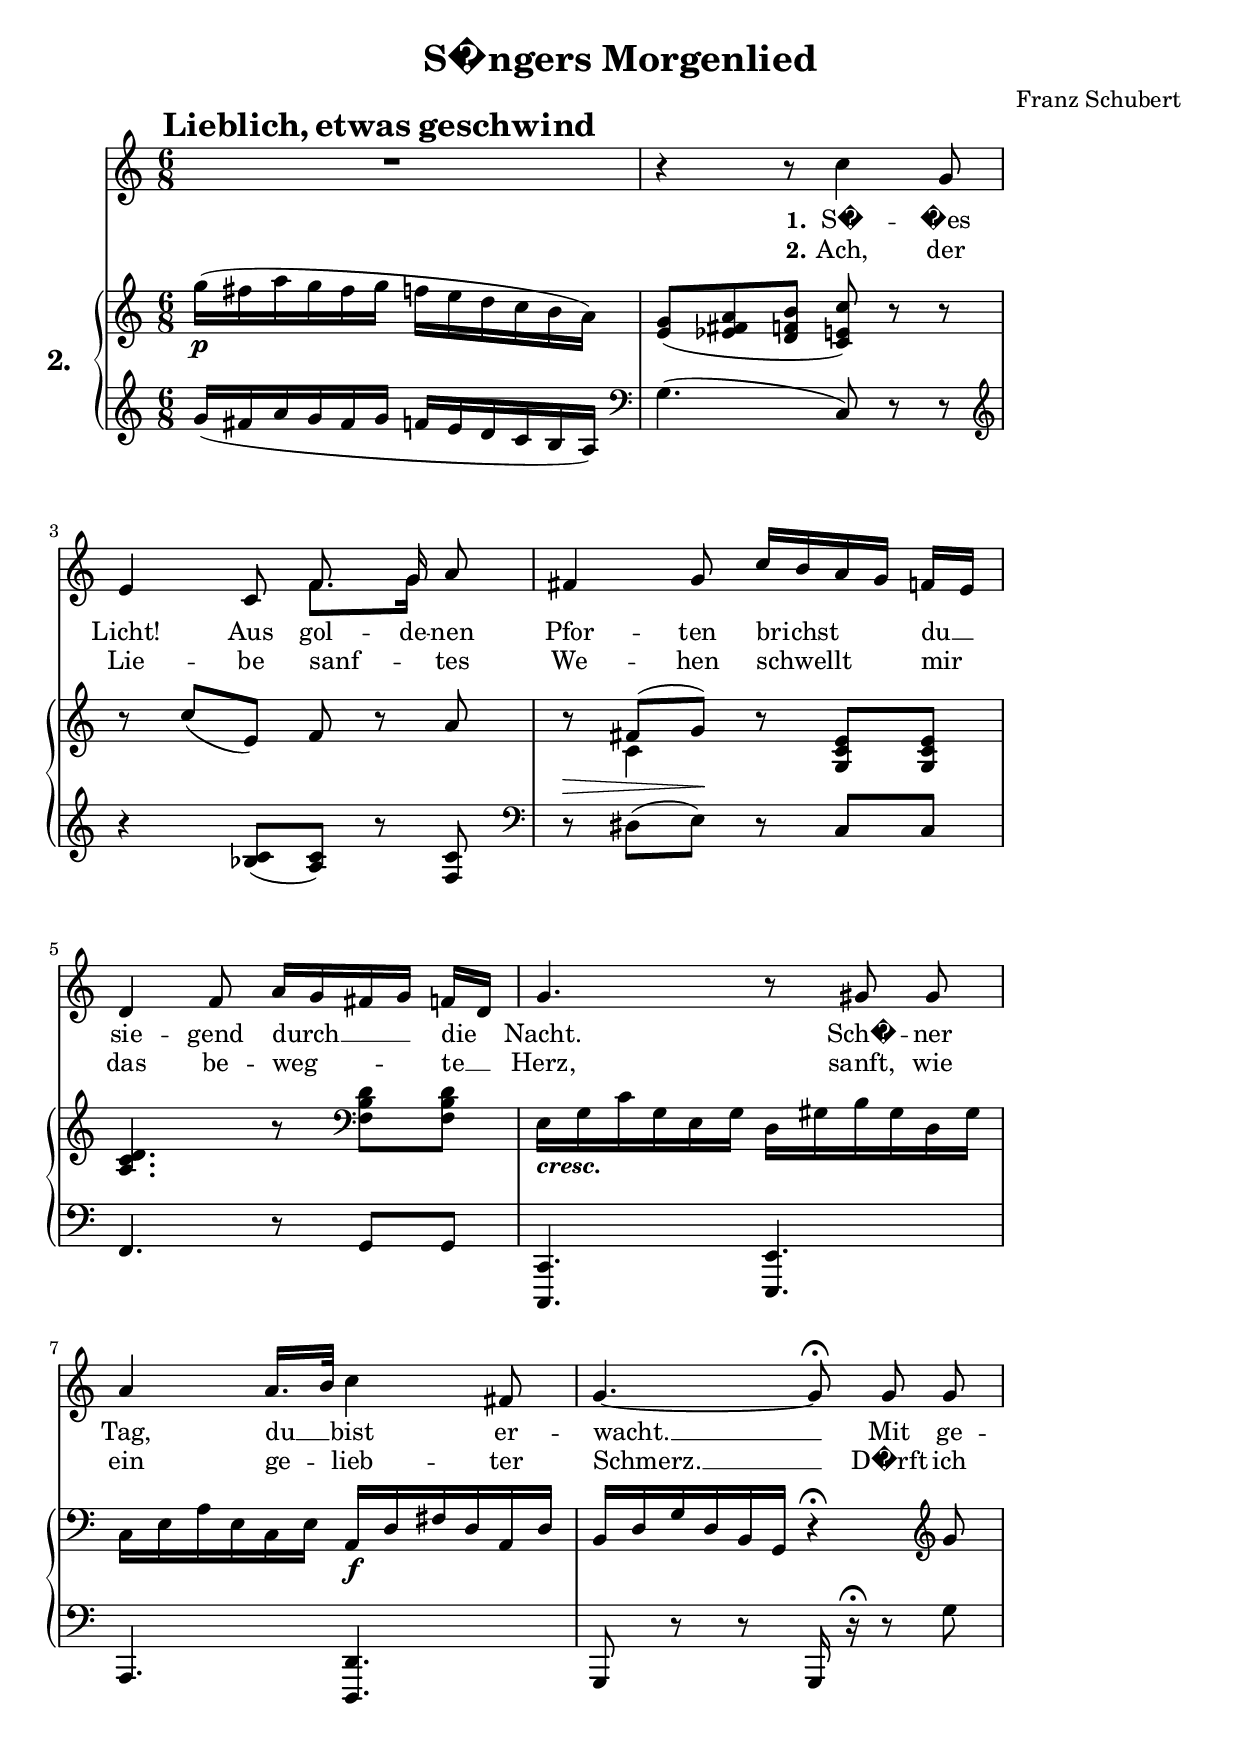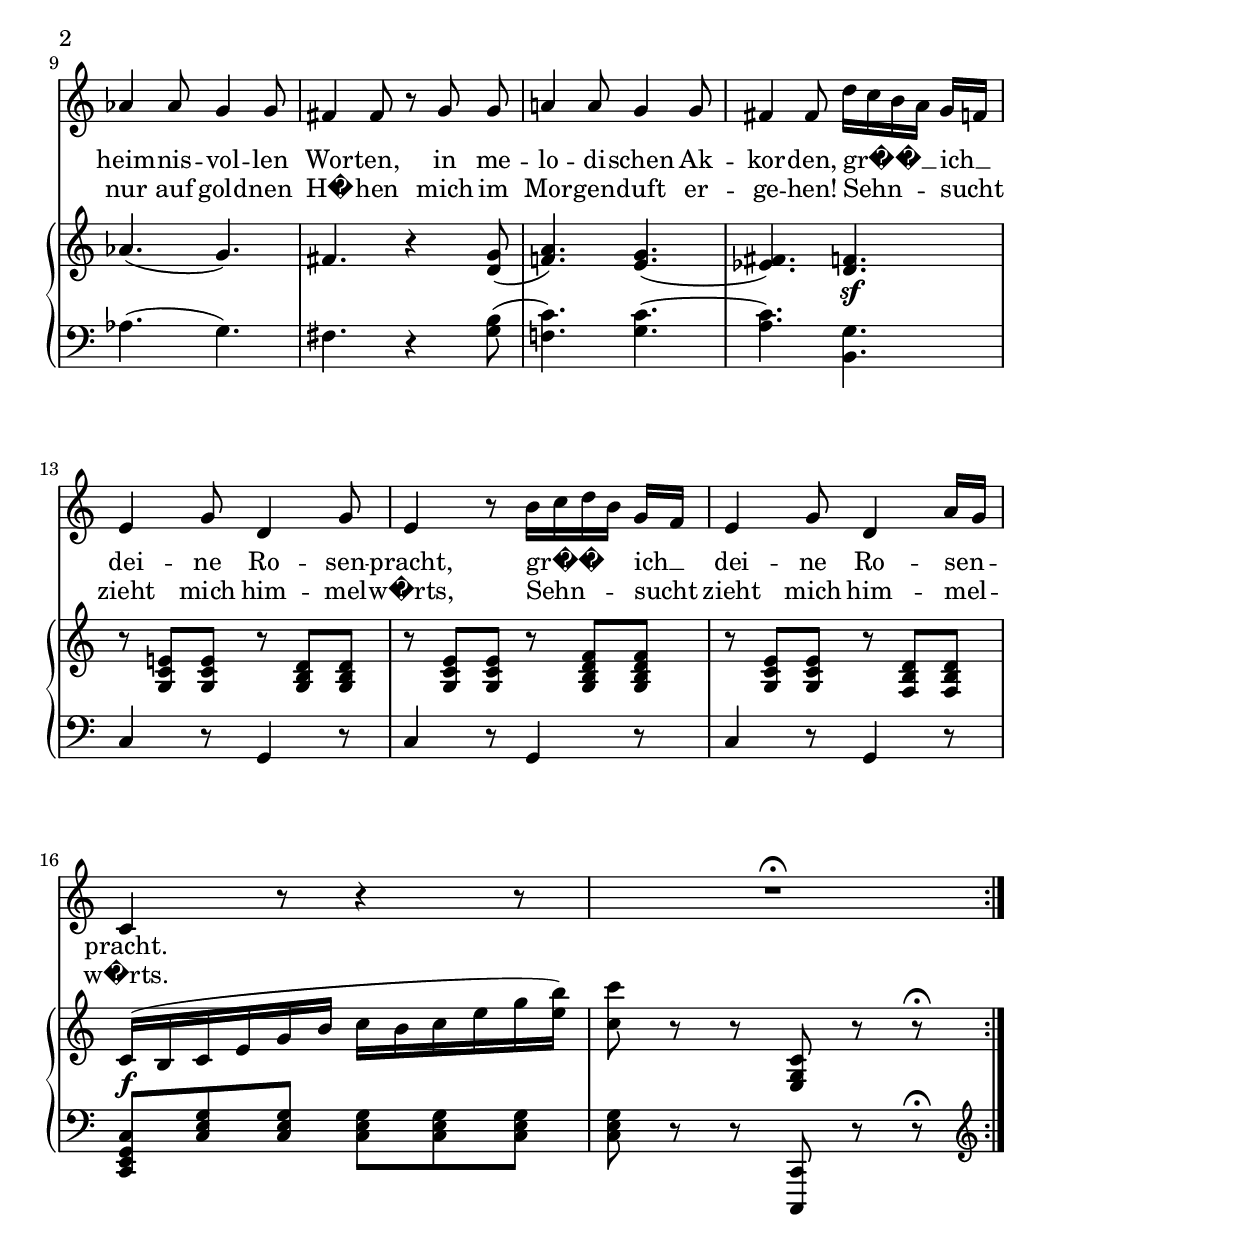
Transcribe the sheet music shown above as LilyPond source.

\header {
    title = "S�ngers Morgenlied"
    composer = "Franz Schubert"
    date = "27. Februar 1815"
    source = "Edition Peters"
    editor = "Paul Losse"
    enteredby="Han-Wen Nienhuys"
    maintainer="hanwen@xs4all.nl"

    texidoc = "The source is a rather tightly set Peters in Edition is
    a heavy font. The Peters edition (4622c) was `herausgegeben' by
    Paul Losse, whose name also appears on a 1956 edition of some
    other music. Strictly speaking, his edititorial enhancements will
    not be in the PD - but I am assuming there are no notable ones in
    this small piece.

    The original compresses the entire music onto a single page, in 4
    systems.  Lily does so too if you tune down spacing-increment, but
    chooses line breaks differently.

    Further manual tweaks: the slur in measure 12 has been flattened
manually. The beam in measure 3, left-hand, technically is wrong, but
has been added following the original. The crescendo in measure 4 has
been lowered

"

}

\version "2.2.0"
manuscriptBreak = { \break }



\paper  {
    #(paper-set-staff-size (* 5.8 mm))
    linewidth = #(* mm 160)
    indent = 8\mm
    interscoreline = 2.\mm
    }

modernAccidentals = {
  \set Staff.extraNatural =  ##f
  \set Staff.autoAccidentals =  #'(Staff (same-octave . 1) (any-octave . 0))
  \set Staff.autoCautionaries =  #'()  
}


melody = \notes   \relative c'' \repeat volta 2 \context Voice = singer {
    \time 6/8
    \autoBeamOff
    s1*0^\markup { \bold \large\bigger\bigger { \hspace #-3.0 Lieblich, etwas geschwind } }
  R2.
  r4 r8 c4 g8 |
  e4 c8
    <<
	\new Voice { \stemUp f8. g16 }
	{ \stemDown f8.[ g16] } >> \stemBoth a8 |
  fis4  g8 c16[ b a g] f[ e] |
  d4 f8 a16[ g fis g] f[ d] |
  g4. r8 gis gis |
  a4 a16.[ b32] c4 fis,8 |
  g4.~ g8-\fermata g8 g |
  as4 as8 g4 g8 |
  fis4 fis8 r8 g g  |
  a!4 a8 g4 g8 |
  fis4 fis8 d'16[ c b a] g[ f] |
  e4 g8 d4 g8 e4 r8 b'16[ c d b] g[ f] |
  e4 g8 d4 a'16[ g] |
  c,4 r8 r4 r8 |

    % TODO : make \fermata work. 
  R2.^\fermataMarkup 
}


ignoreMelisma =	\set ignoreMelismata = ##t
ignoreMelismaOff = \unset ignoreMelismata 


firstVerse = \lyrics {
    \set stanza = "1."
    
    S� -- �es Licht! Aus
    \ignoreMelisma
    gol --
    \ignoreMelismaOff

    de -- nen  Pfor -- ten brichst du __ \manuscriptBreak | 
    sie -- gend durch __ die Nacht. Sch� -- ner Tag, du __ bist er -- wacht. __ Mit ge -- |
    \manuscriptBreak
    heim -- nis -- vol -- len Wor -- ten, in me -- lo -- di -- schen Ak -- kor -- den, gr�� __ ich __ \manuscriptBreak |
    dei -- ne Ro -- sen -- pracht, gr�� ich __ dei -- ne Ro -- sen -- pracht. 
    }

secondVerse = \lyrics {
    \set stanza = "2."
    Ach, der Lie -- be sanf
    -- tes We -- hen schwellt mir |
    das be -- weg -- te __ Herz, sanft, wie ein ge -- lieb -- ter Schmerz. __ D�rft ich | 
    nur auf gold -- nen H� -- hen mich im Mor -- gen -- duft er -- ge -- hen! Sehn -- sucht |
    zieht mich him -- mel -- w�rts, Sehn -- sucht zieht mich him -- mel -- w�rts.
    }

pianoRH = \notes \relative c''' \repeat volta 2 {
    #(set-accidental-style 'modern)
    g16(_\p fis a g fis g f e d c b a ) | 
    <g e>8( <es fis a> <d f b> <c e c'>) r8 r | 
    r8 c'( e,) f r a |
    \once \override DynamicLineSpanner   #'padding =#3
    r8_\> << { s8 s8-\! }  << { fis( g)
			    } \\ { c,4 } >> >> r8 <e c g> <e c g> |
    <d c a>4. r8 \clef bass  <d b f> <d b f> |
    e,16_" "_\markup { \bold\italic cresc. } g c g e g d gis b gis d gis |
    c, e a e c e a,-\f d fis d a d |
    b d g  d b g r4\fermata \clef treble g''8 |
    as4.( g 4.) | fis4. r4 <d g>8 ( |
    <f a>4.) <e g>4.( <es fis> ) <d f>\sf |
    r8 <e c g> <e c g> r <d b g > <d b g> |
    r <e c g> <e c g> r <f d b g> <f d b g> |
    r <e c g> <e c g> r <d b f> <d b f> |
    c16(_\f b c e g b c b c e g <e b'>) |
    <c c'>8 r r <c, g e>8 r r\fermata |  
}

pianoLH = \notes \relative c'' \repeat volta 2 {
    #(set-accidental-style 'modern)
    g16( fis a g fis g f e d c b a) | 
    \clef bass g4.( c,8) r r
    \clef treble r4 <bes' c>8([ <a c>)] r <f c'> |
    \clef bass r8 dis( e) r c c |
    f,4. r8 g g |
    <c, c,>4. <e e,>4. |
    a,4. <d d,>4. |
    g,8 r r g16 r16\fermata r8 g''8 |
    as4.( g ) |
    fis r4 <g b>8( |
    <f c'>4.)

    \once \override Slur  #'height-limit = #1.0

    <g c>4.( | <a c>4.) <g b,> |
    c,4 r8 g4 r8 |
    c4 r8 g4 r8 |
    c4 r8 g4 r8 |
    <c g e c>8 <c e g> <c e g>     <c e g> <c e g> <c e g> |
    <c e g> r r <c, c,>8 r r\fermata \clef treble
    }

\score {

    << \time 6/8
     \new Staff <<
	 \context Staff #(set-accidental-style 'modern)
	 \melody >>
	 \lyricsto "singer" \new Lyrics \firstVerse
	 \lyricsto "singer" \new Lyrics \secondVerse
     \new PianoStaff << 
	 \set PianoStaff.instrument = \markup {
	     \bold
	     \bigger\bigger\bigger\bigger \huge "2.  " }
	 \new Staff \pianoRH
	 \new Staff \pianoLH
	>> 
    >>

    \paper {
	\context {
	    \LyricsContext
	    minimumVerticalExtent = #'(-1.0 . 0)
	}
	\context {
	    \ScoreContext
	    \override Beam #'thickness = #0.55
	    \override SpacingSpanner #'spacing-increment = #1.0
	    \override Slur #'height-limit = #1.5
	}
	\context {
	    \PianoStaffContext
	    \override VerticalAlignment #'forced-distance = #10
	}
	\context {
	    \StaffContext
	    minimumVerticalExtent = #'(-3. . 6)
	}
	inputencoding = #"latin1"
    }
    \midi {
	\tempo 4 = 70
	}
}
